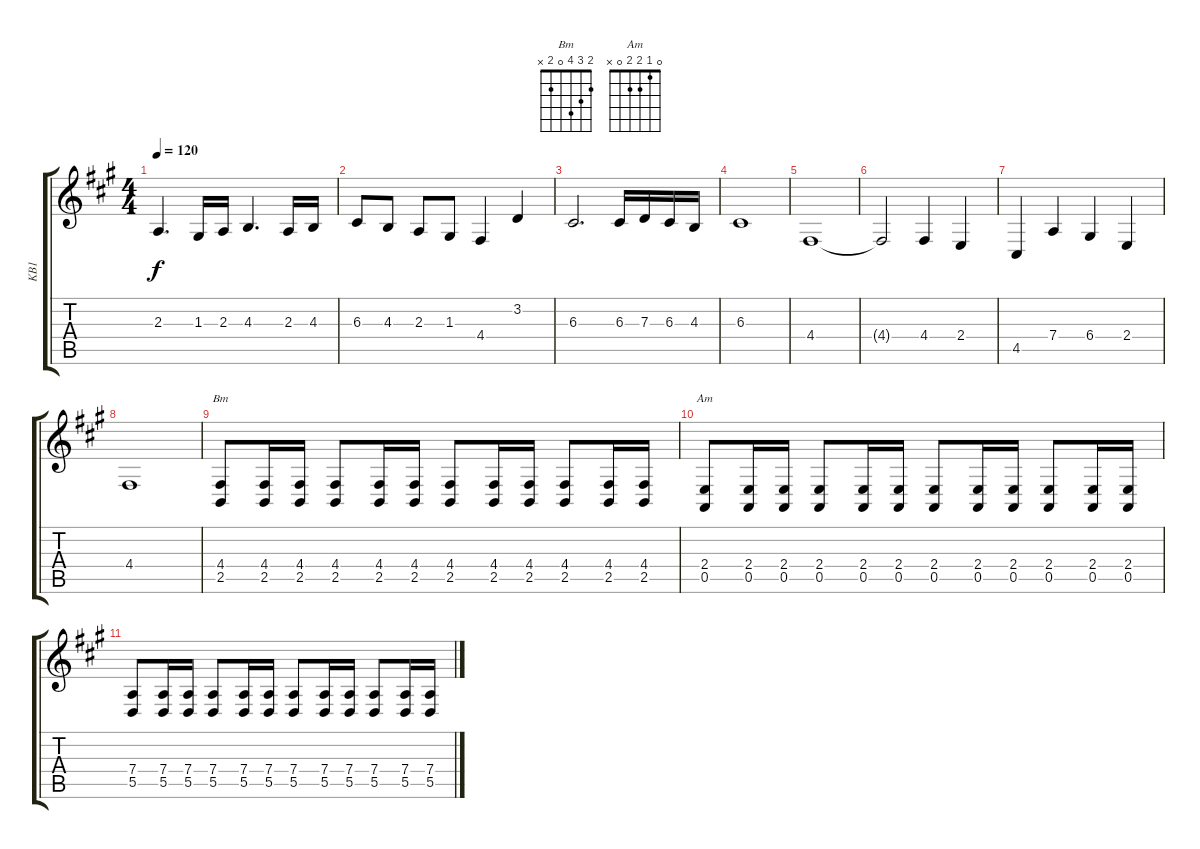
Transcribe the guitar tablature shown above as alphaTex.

\track ("KB1" "KB1") {instrument synthbrass1}
\staff {score tabs}
\tuning (E4 B3 G3 D3 A2 E2) {hide}
\chord ("Bm" 2 3 4 0 2 x)
\chord ("Am" 0 1 2 2 0 x)
\ts (4 4)
\tempo 120
\clef g2
\ks a
2.3.4{d dy f} 1.3.16 2.3.16 4.3.4{d} 2.3.16 4.3.16 |
6.3.8 4.3.8 2.3.8 1.3.8 4.4.4 3.2.4 |
6.3.2{d} 6.3.16 7.3.16 6.3.16 4.3.16 |
6.3.1 |
4.4.1 |
4.4{t}.2 4.4.4 2.4.4 |
4.5.4 7.4.4 6.4.4 2.4.4 |
4.4.1 |
(4.4 2.5).8{ch "Bm" volume 10 instrument overdrivenguitar} (4.4 2.5).16 (4.4 2.5).16 (4.4 2.5).8 (4.4 2.5).16 (4.4 2.5).16 (4.4 2.5).8 (4.4 2.5).16 (4.4 2.5).16 (4.4 2.5).8 (4.4 2.5).16 (4.4 2.5).16 |
(2.4 0.5).8{ch "Am"} (2.4 0.5).16 (2.4 0.5).16 (2.4 0.5).8 (2.4 0.5).16 (2.4 0.5).16 (2.4 0.5).8 (2.4 0.5).16 (2.4 0.5).16 (2.4 0.5).8 (2.4 0.5).16 (2.4 0.5).16 |
(7.4 5.5).8 (7.4 5.5).16 (7.4 5.5).16 (7.4 5.5).8 (7.4 5.5).16 (7.4 5.5).16 (7.4 5.5).8 (7.4 5.5).16 (7.4 5.5).16 (7.4 5.5).8 (7.4 5.5).16 (7.4 5.5).16
